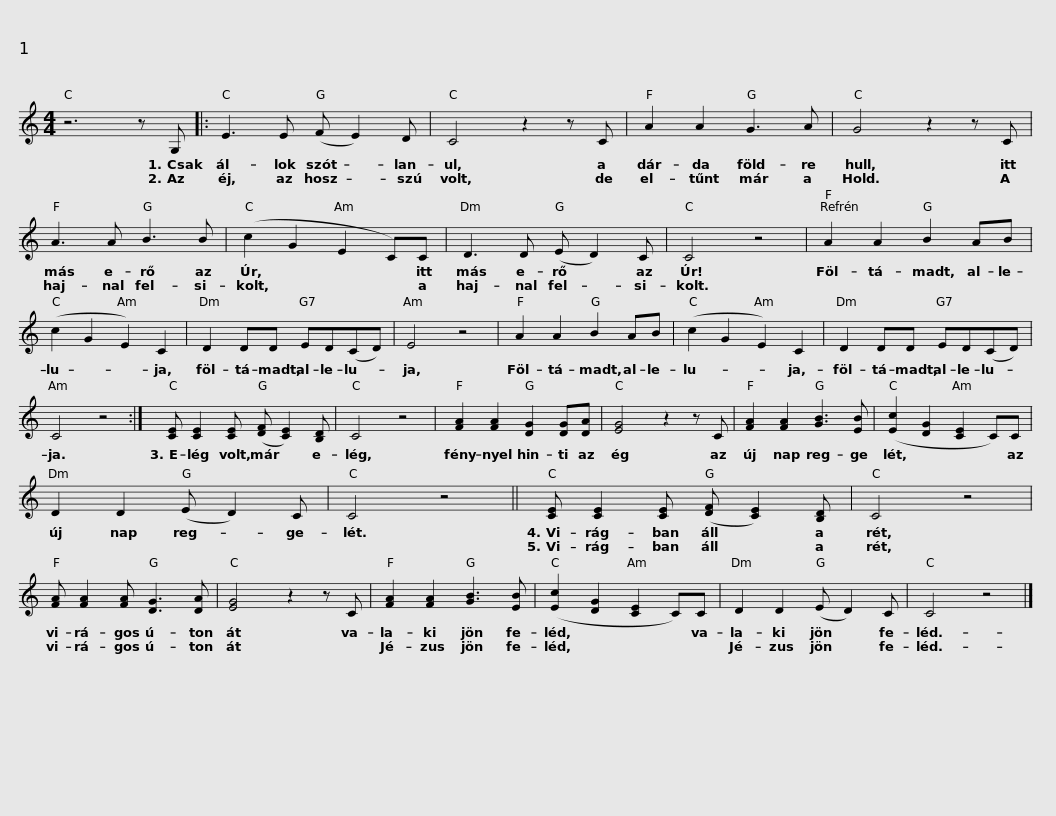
X:1
L:1/8
M:4/4
I:linebreak $
K:C
V:1 treble
V:1
 z6 z G, |: E3 E (F E2) D | C4 z2 z C | A2 A2 G3 A | G4 z2 z C |$ %5
 A3 A B3 B | (c2 G2 E2 C)C | D3 D (E D2) C | C4 z4 |$ A2 A2 B2 AB | %10
 (c2 G2 E2) C2 | D2 DD ED(CD) | E4 z4 |$ A2 A2 B2 AB | (c2 G2 E2) C2 | %15
 D2 DD ED(CD) | C4 z4 :|$ [CE] [CE]2 [CE] ([DF] [CE]2) [B,D] | C4 z4 | [FA]2 [FA]2 [DG]2 [DG][DA] | %20
 [EG]4 z2 z C |$ [FA]2 [FA]2 [GB]3 [EB] | ([Ec]2 [DG]2 [CE]2 C)C | D2 D2 (E D2) C | C4 z4 ||$ %25
 [CE] [CE]2 [CE] ([DF] [CE]2) [B,D] | C4 z4 | [FA] [FA]2 [FA] [DG]3 [DA] | [EG]4 z2 z C |$ [FA]2 [FA]2 [GB]3 [EB] | %30
 ([Ec]2 [DG]2 [CE]2 C)C | D2 D2 (E D2) C | C4 z4 |] %33
